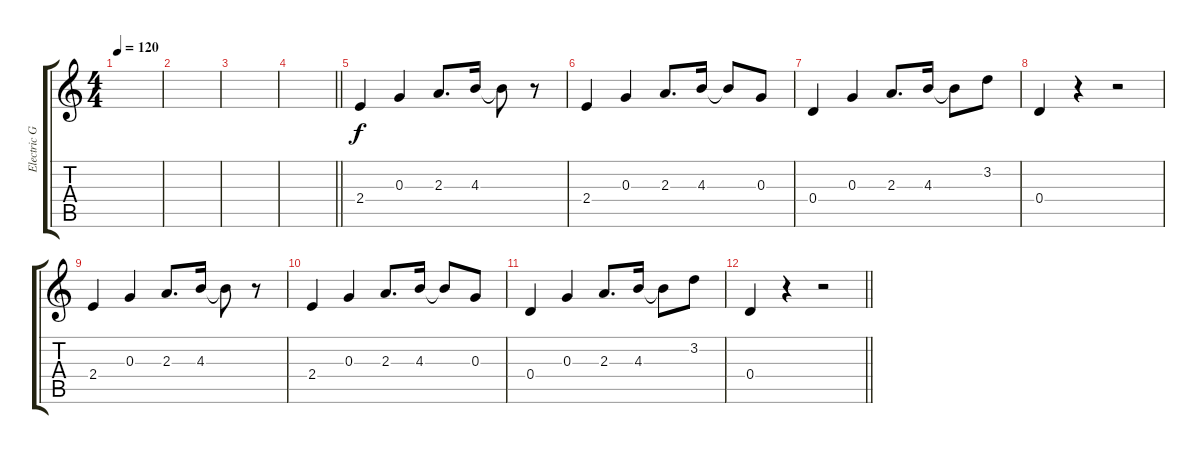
\track ("Electric Guitar" "Electric G") {instrument overdrivenguitar}
\staff {score tabs}
\tuning (E4 B3 G3 D3 A2 E2) {hide}
\ts (4 4)
\tempo 120
\clef g2
\ks c
|
|
|
\barLineRight lightlight
|
2.4.4 0.3.4 2.3.8{d} 4.3.16 4.3{t}.8 r.8 |
2.4.4 0.3.4 2.3.8{d} 4.3.16 4.3{t}.8 0.3.8 |
0.4.4 0.3.4 2.3.8{d} 4.3.16 4.3{t}.8 3.2.8 |
0.4.4 r.4 r.2 |
2.4.4 0.3.4 2.3.8{d} 4.3.16 4.3{t}.8 r.8 |
2.4.4 0.3.4 2.3.8{d} 4.3.16 4.3{t}.8 0.3.8 |
0.4.4 0.3.4 2.3.8{d} 4.3.16 4.3{t}.8 3.2.8 |
\barLineRight lightlight
0.4.4 r.4 r.2
